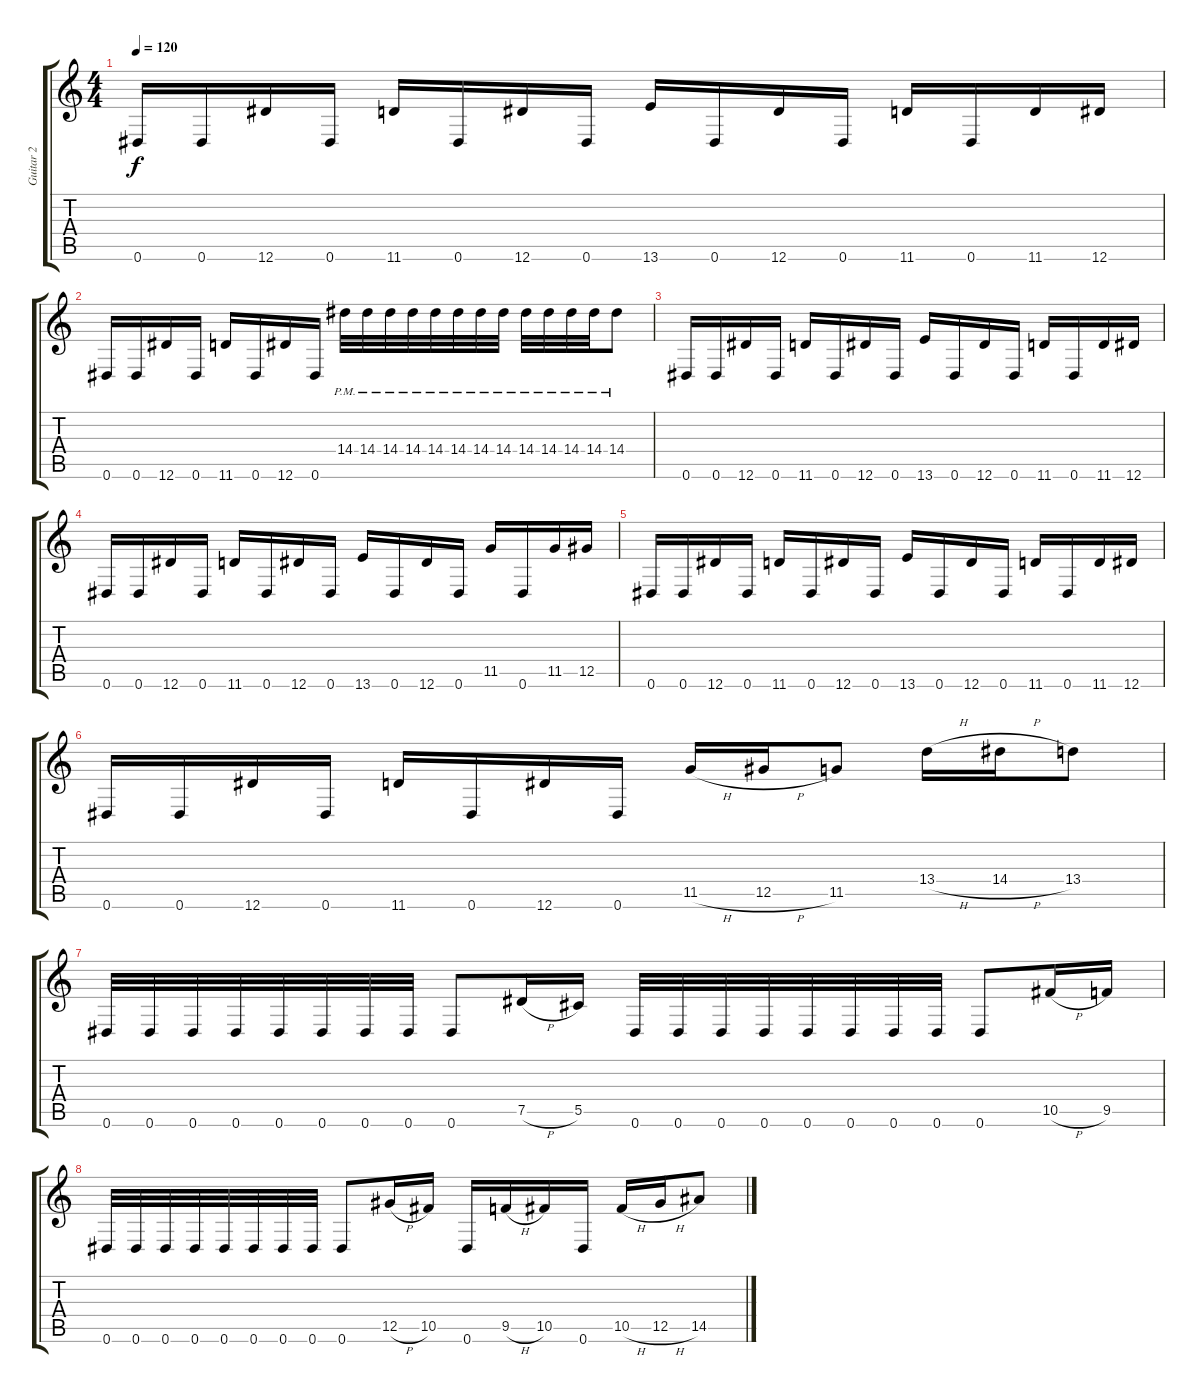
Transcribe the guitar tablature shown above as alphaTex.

\track ("Guitar 2" "Guitar 2") {instrument distortionguitar}
\staff {score tabs}
\tuning (Eb4 Bb3 Gb3 Db3 Ab2 Eb2) {hide}
\ts (4 4)
\tempo 120
\clef g2
\ks c
0.6.16{dy f} 0.6.16 12.6.16 0.6.16 11.6.16 0.6.16 12.6.16 0.6.16 13.6.16 0.6.16 12.6.16 0.6.16 11.6.16 0.6.16 11.6.16 12.6.16 |
0.6.16 0.6.16 12.6.16 0.6.16 11.6.16 0.6.16 12.6.16 0.6.16 14.4{pm}.32 14.4{pm}.32 14.4{pm}.32 14.4{pm}.32 14.4{pm}.32 14.4{pm}.32 14.4{pm}.32 14.4{pm}.32 14.4{pm}.32 14.4{pm}.32 14.4{pm}.32 14.4{pm}.32 14.4{pm}.8 |
0.6.16 0.6.16 12.6.16 0.6.16 11.6.16 0.6.16 12.6.16 0.6.16 13.6.16 0.6.16 12.6.16 0.6.16 11.6.16 0.6.16 11.6.16 12.6.16 |
0.6.16 0.6.16 12.6.16 0.6.16 11.6.16 0.6.16 12.6.16 0.6.16 13.6.16 0.6.16 12.6.16 0.6.16 11.5.16 0.6.16 11.5.16 12.5.16 |
0.6.16 0.6.16 12.6.16 0.6.16 11.6.16 0.6.16 12.6.16 0.6.16 13.6.16 0.6.16 12.6.16 0.6.16 11.6.16 0.6.16 11.6.16 12.6.16 |
0.6.16 0.6.16 12.6.16 0.6.16 11.6.16 0.6.16 12.6.16 0.6.16 11.5{h}.16 12.5{h}.16 11.5.8 13.4{h}.16 14.4{h}.16 13.4.8 |
0.6.32 0.6.32 0.6.32 0.6.32 0.6.32 0.6.32 0.6.32 0.6.32 0.6.8 7.5{h}.16 5.5.16 0.6.32 0.6.32 0.6.32 0.6.32 0.6.32 0.6.32 0.6.32 0.6.32 0.6.8 10.5{h}.16 9.5.16 |
0.6.32 0.6.32 0.6.32 0.6.32 0.6.32 0.6.32 0.6.32 0.6.32 0.6.8 12.5{h}.16 10.5.16 0.6.16 9.5{h}.16 10.5.16 0.6.16 10.5{h}.16 12.5{h}.16 14.5.8
